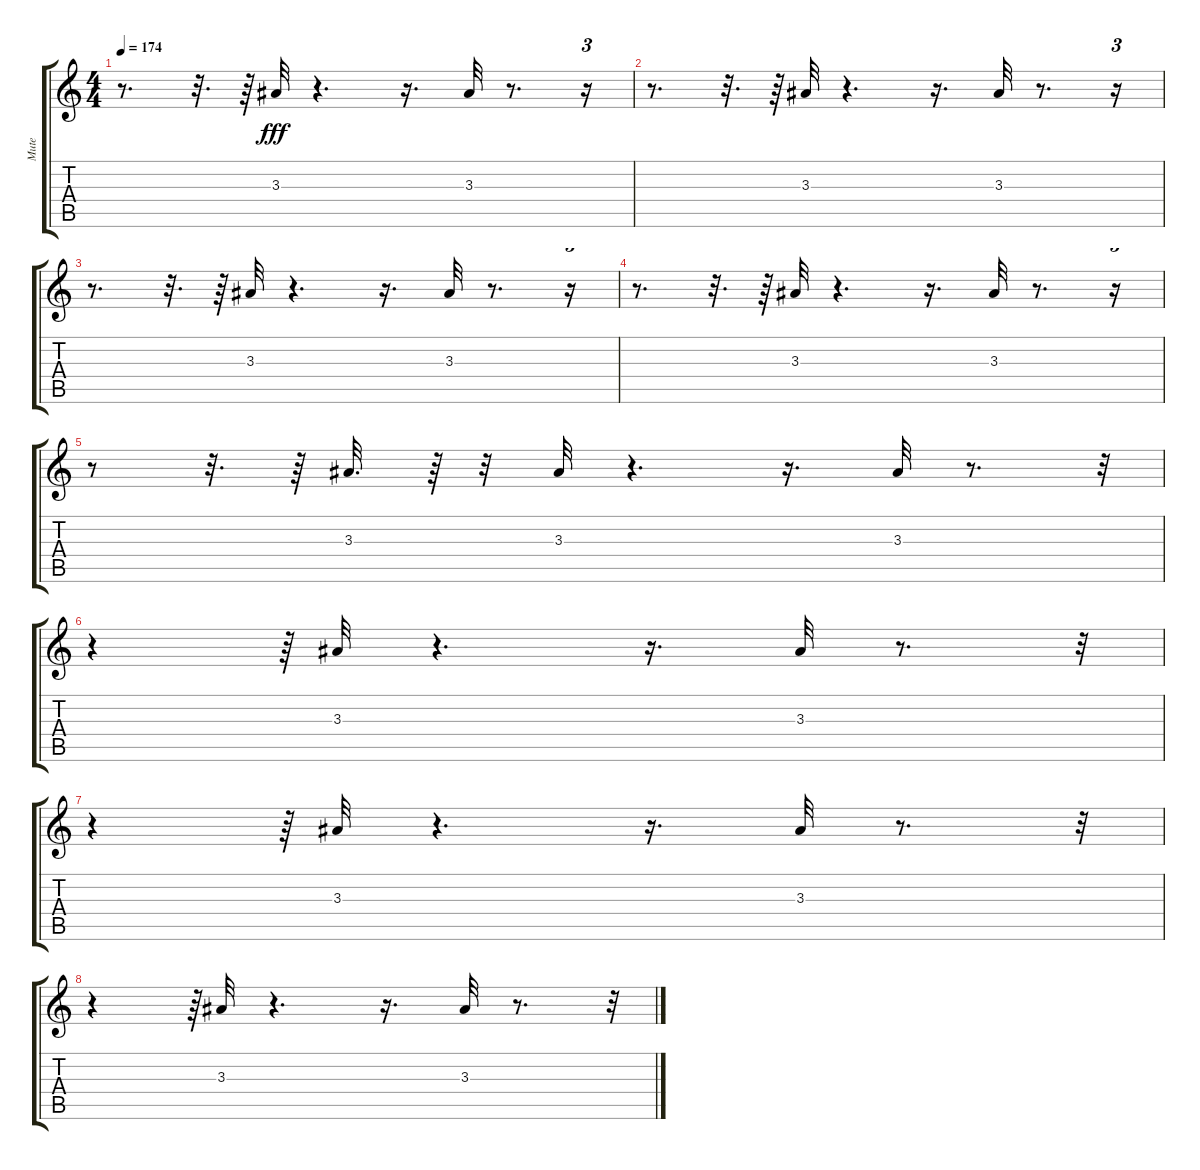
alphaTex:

\track ("Mute" "Mute") {instrument distortionguitar}
\staff {score tabs}
\tuning (E4 B3 G3 D3 A2 E2) {hide}
\ts (4 4)
\tempo 174
\clef g2
\ks c
r.8{d dy fff} r.32{d} r.64 3.3.32 r.4{d} r.16{d} 3.3.32 r.8{d} r.16{tu (3 2)} |
r.8{d} r.32{d} r.64 3.3.32 r.4{d} r.16{d} 3.3.32 r.8{d} r.16{tu (3 2)} |
r.8{d} r.32{d} r.64 3.3.32 r.4{d} r.16{d} 3.3.32 r.8{d} r.16{tu (3 2)} |
r.8{d} r.32{d} r.64 3.3.32 r.4{d} r.16{d} 3.3.32 r.8{d} r.16{tu (3 2)} |
r.8 r.32{d} r.64 3.3.32{d} r.64 r.32 3.3.32 r.4{d} r.16{d} 3.3.32 r.8{d} r.32{tu (3 2)} |
r.4 r.64{tu (3 2)} 3.3.32 r.4{d} r.16{d} 3.3.32 r.8{d} r.32{tu (3 2)} |
r.4 r.64{tu (3 2)} 3.3.32 r.4{d} r.16{d} 3.3.32 r.8{d} r.32{tu (3 2)} |
r.4 r.64{tu (3 2)} 3.3.32 r.4{d} r.16{d} 3.3.32 r.8{d} r.32{tu (3 2)}
